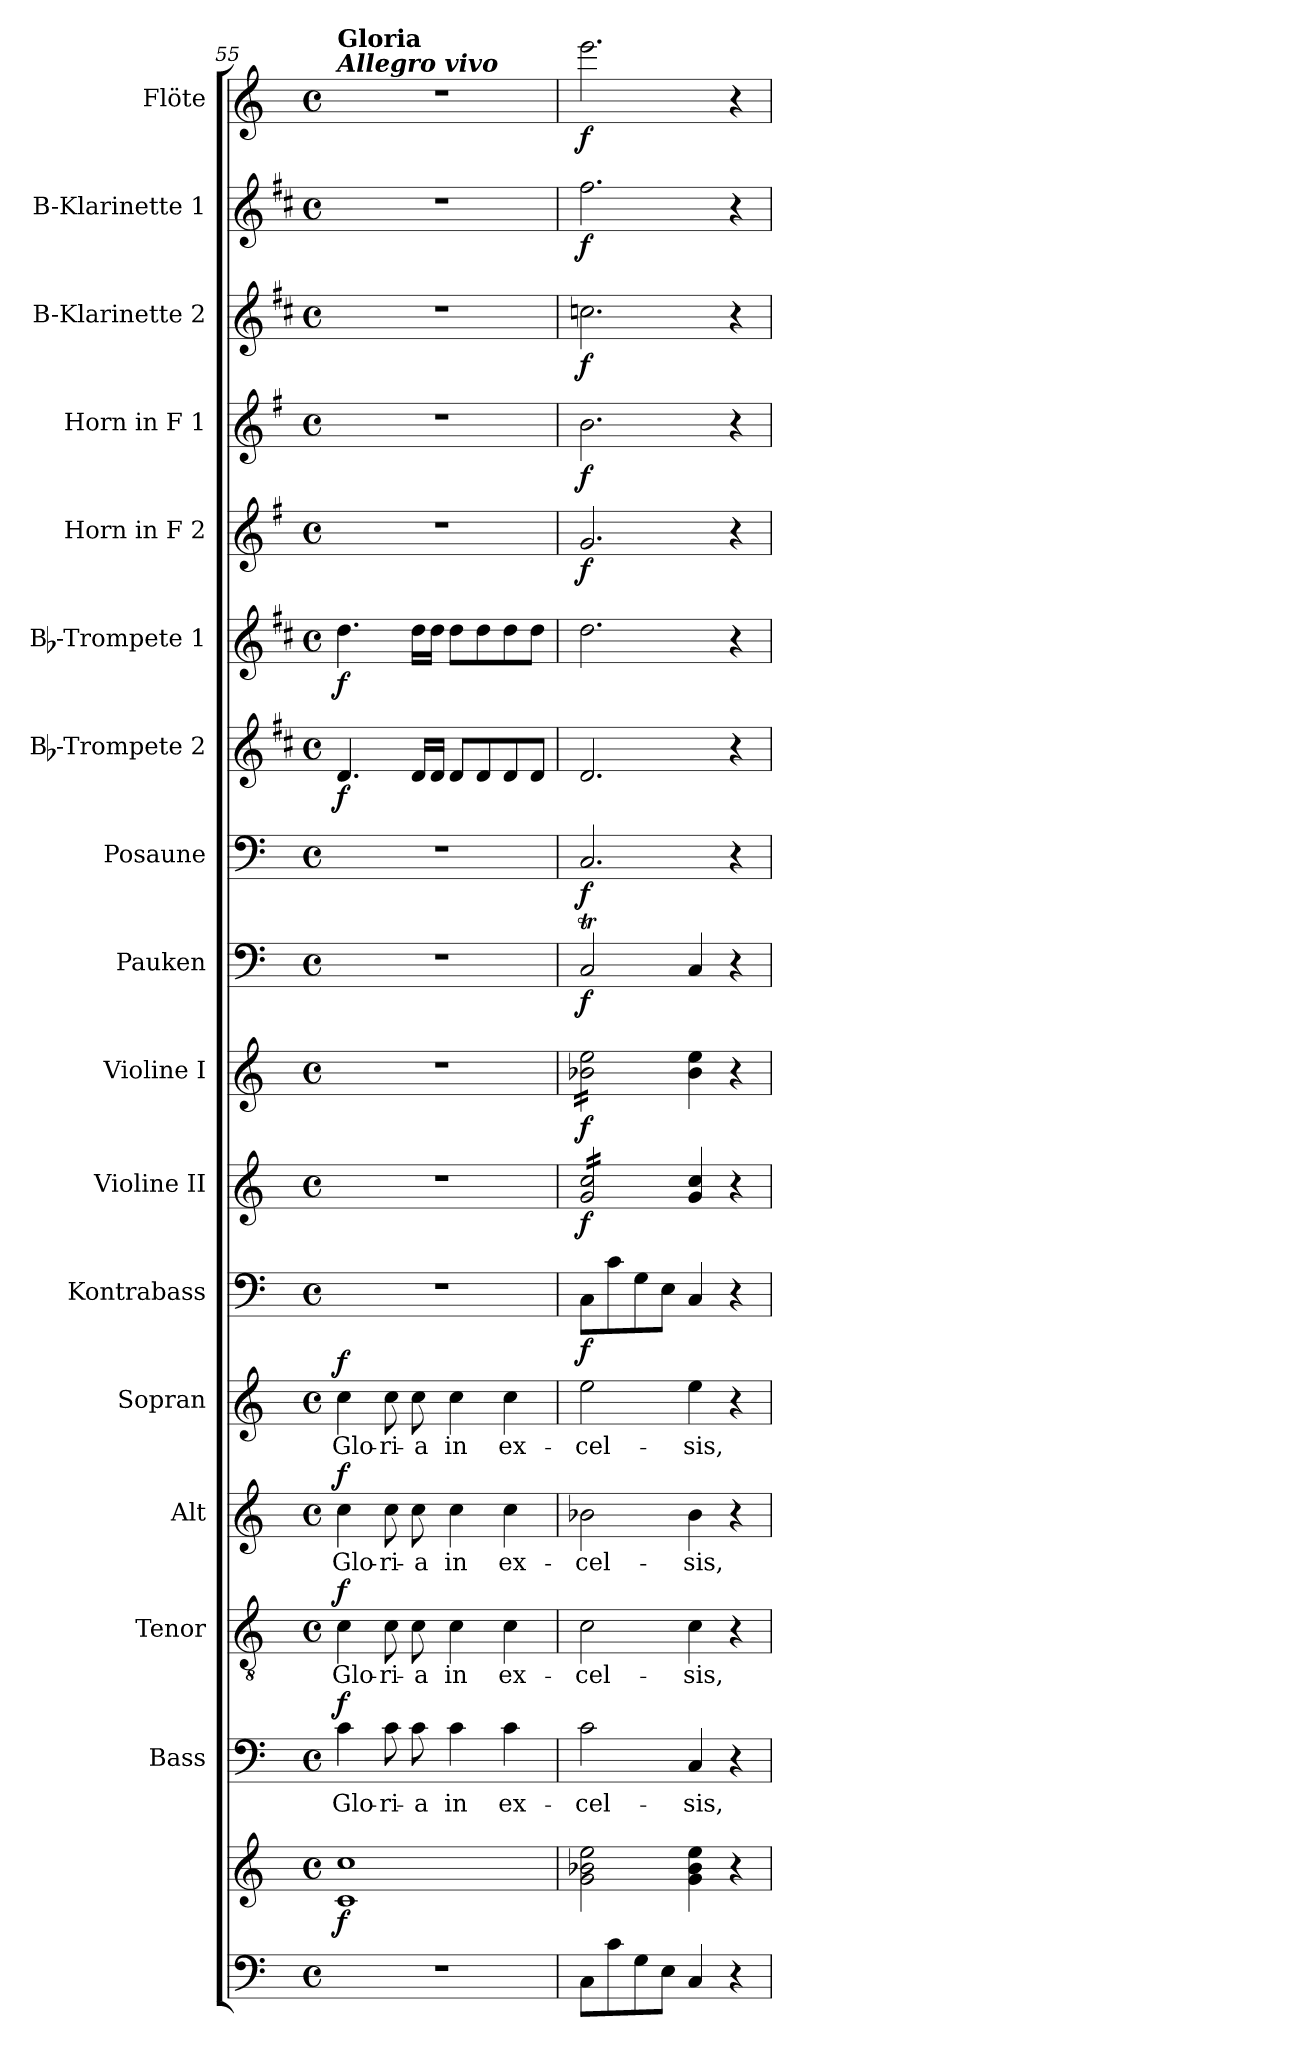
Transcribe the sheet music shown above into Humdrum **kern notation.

**kern	**kern	**dynam	**kern	**text	**dynam	**kern	**text	**dynam	**kern	**text	**dynam	**kern	**text	**dynam	**kern	**dynam	**kern	**dynam	**kern	**dynam	**kern	**dynam	**kern	**dynam	**kern	**dynam	**kern	**dynam	**kern	**dynam	**kern	**dynam	**kern	**dynam	**kern	**dynam	**kern	**dynam
*part17	*part17	*part17	*part16	*part16	*part16	*part15	*part15	*part15	*part14	*part14	*part14	*part13	*part13	*part13	*part12	*part12	*part11	*part11	*part10	*part10	*part9	*part9	*part8	*part8	*part7	*part7	*part6	*part6	*part5	*part5	*part4	*part4	*part3	*part3	*part2	*part2	*part1	*part1
*staff18	*staff17	*staff17/18	*staff16	*staff16	*staff16	*staff15	*staff15	*staff15	*staff14	*staff14	*staff14	*staff13	*staff13	*staff13	*staff12	*staff12	*staff11	*staff11	*staff10	*staff10	*staff9	*staff9	*staff8	*staff8	*staff7	*staff7	*staff6	*staff6	*staff5	*staff5	*staff4	*staff4	*staff3	*staff3	*staff2	*staff2	*staff1	*staff1
*	*	*	*I"Bass	*	*	*I"Tenor	*	*	*I"Alt	*	*	*I"Sopran	*	*	*I"Kontrabass	*	*I"Violine II	*	*I"Violine I	*	*I"Pauken	*	*I"Posaune	*	*I"Bb-Trompete 2	*	*I"Bb-Trompete 1	*	*I"Horn in F 2	*	*I"Horn in F 1	*	*I"B-Klarinette 2	*	*I"B-Klarinette 1	*	*I"Flöte	*
*	*	*	*I'B.	*	*	*I'T.	*	*	*I'A.	*	*	*I'S.	*	*	*I'Kb.	*	*I'Vl. II	*	*I'Vl. I	*	*I'Pk.	*	*I'Pos.	*	*I'Bb Trp. 2	*	*I'Bb Trp. 1	*	*I'Hrn. 2	*	*I'Hrn. 1	*	*I'B Kl. 2	*	*I'B Kl. 1	*	*I'Fl.	*
!!LO:PB:g=z
*clefF4	*clefG2	*	*clefF4	*	*	*clefGv2	*	*	*clefG2	*	*	*clefG2	*	*	*clefF4	*	*clefG2	*	*clefG2	*	*clefF4	*	*clefF4	*	*clefG2	*	*clefG2	*	*clefG2	*	*clefG2	*	*clefG2	*	*clefG2	*	*clefG2	*
*	*	*	*	*	*	*	*	*	*	*	*	*	*	*	*ITrd7c12	*	*	*	*	*	*	*	*	*	*ITrd1c2	*	*ITrd1c2	*	*ITrd4c7	*	*ITrd4c7	*	*ITrd1c2	*	*ITrd1c2	*	*	*
*k[]	*k[]	*	*k[]	*	*	*k[]	*	*	*k[]	*	*	*k[]	*	*	*k[]	*	*k[]	*	*k[]	*	*k[]	*	*k[]	*	*k[]	*	*k[]	*	*k[]	*	*k[]	*	*k[]	*	*k[]	*	*k[]	*
*C:	*C:	*	*C:	*	*	*C:	*	*	*C:	*	*	*C:	*	*	*C:	*	*C:	*	*C:	*	*C:	*	*C:	*	*C:	*	*C:	*	*C:	*	*C:	*	*C:	*	*C:	*	*C:	*
*M4/4	*M4/4	*	*M4/4	*	*	*M4/4	*	*	*M4/4	*	*	*M4/4	*	*	*M4/4	*	*M4/4	*	*M4/4	*	*M4/4	*	*M4/4	*	*M4/4	*	*M4/4	*	*M4/4	*	*M4/4	*	*M4/4	*	*M4/4	*	*M4/4	*
*met(c)	*met(c)	*	*met(c)	*	*	*met(c)	*	*	*met(c)	*	*	*met(c)	*	*	*met(c)	*	*met(c)	*	*met(c)	*	*met(c)	*	*met(c)	*	*met(c)	*	*met(c)	*	*met(c)	*	*met(c)	*	*met(c)	*	*met(c)	*	*met(c)	*
=55	=55	=55	=55	=55	=55	=55	=55	=55	=55	=55	=55	=55	=55	=55	=55	=55	=55	=55	=55	=55	=55	=55	=55	=55	=55	=55	=55	=55	=55	=55	=55	=55	=55	=55	=55	=55	=55	=55
!	!	!	!	!	!	!	!	!	!	!	!	!	!	!	!	!	!	!	!	!	!	!	!	!	!	!	!	!	!	!	!	!	!	!	!	!	!LO:TX:a:Bi:t=Allegro vivo	!
!	!	!	!	!	!	!	!	!	!	!	!	!	!	!	!	!	!	!	!	!	!	!	!	!	!	!	!	!	!	!	!	!	!	!	!	!	!LO:TX:a:B:t=Gloria	!
!	!	!LO:DY:b	!	!LO:LY:b	!LO:DY:a	!	!LO:LY:b	!LO:DY:a	!	!LO:LY:b	!LO:DY:a	!	!LO:LY:b	!LO:DY:a	!	!	!	!	!	!	!	!	!	!	!	!LO:DY:b	!	!LO:DY:b	!	!	!	!	!	!	!	!	!	!
1r	1c 1cc	f	4c\	Glo-	f	4c\	Glo-	f	4cc\	Glo-	f	4cc\	Glo-	f	1r	.	1r	.	1r	.	1r	.	1r	.	4.c/	f	4.cc\	f	1r	.	1r	.	1r	.	1r	.	1r	.
!	!	!	!	!LO:LY:b	!	!	!LO:LY:b	!	!	!LO:LY:b	!	!	!LO:LY:b	!	!	!	!	!	!	!	!	!	!	!	!	!	!	!	!	!	!	!	!	!	!	!	!	!
.	.	.	8c\	-ri-	.	8c\	-ri-	.	8cc\	-ri-	.	8cc\	-ri-	.	.	.	.	.	.	.	.	.	.	.	.	.	.	.	.	.	.	.	.	.	.	.	.	.
!	!	!	!	!LO:LY:b	!	!	!LO:LY:b	!	!	!LO:LY:b	!	!	!LO:LY:b	!	!	!	!	!	!	!	!	!	!	!	!	!	!	!	!	!	!	!	!	!	!	!	!	!
.	.	.	8c\	-a	.	8c\	-a	.	8cc\	-a	.	8cc\	-a	.	.	.	.	.	.	.	.	.	.	.	16c/LL	.	16cc\LL	.	.	.	.	.	.	.	.	.	.	.
.	.	.	.	.	.	.	.	.	.	.	.	.	.	.	.	.	.	.	.	.	.	.	.	.	16c/JJ	.	16cc\JJ	.	.	.	.	.	.	.	.	.	.	.
!	!	!	!	!LO:LY:b	!	!	!LO:LY:b	!	!	!LO:LY:b	!	!	!LO:LY:b	!	!	!	!	!	!	!	!	!	!	!	!	!	!	!	!	!	!	!	!	!	!	!	!	!
.	.	.	4c\	in	.	4c\	in	.	4cc\	in	.	4cc\	in	.	.	.	.	.	.	.	.	.	.	.	8c/L	.	8cc\L	.	.	.	.	.	.	.	.	.	.	.
.	.	.	.	.	.	.	.	.	.	.	.	.	.	.	.	.	.	.	.	.	.	.	.	.	8c/	.	8cc\	.	.	.	.	.	.	.	.	.	.	.
!	!	!	!	!LO:LY:b	!	!	!LO:LY:b	!	!	!LO:LY:b	!	!	!LO:LY:b	!	!	!	!	!	!	!	!	!	!	!	!	!	!	!	!	!	!	!	!	!	!	!	!	!
.	.	.	4c\	ex-	.	4c\	ex-	.	4cc\	ex-	.	4cc\	ex-	.	.	.	.	.	.	.	.	.	.	.	8c/	.	8cc\	.	.	.	.	.	.	.	.	.	.	.
.	.	.	.	.	.	.	.	.	.	.	.	.	.	.	.	.	.	.	.	.	.	.	.	.	8c/J	.	8cc\J	.	.	.	.	.	.	.	.	.	.	.
=56	=56	=56	=56	=56	=56	=56	=56	=56	=56	=56	=56	=56	=56	=56	=56	=56	=56	=56	=56	=56	=56	=56	=56	=56	=56	=56	=56	=56	=56	=56	=56	=56	=56	=56	=56	=56	=56	=56
!	!	!	!	!LO:LY:b	!	!	!LO:LY:b	!	!	!LO:LY:b	!	!	!LO:LY:b	!	!	!LO:DY:b	!	!LO:DY:b	!	!LO:DY:b	!	!LO:DY:b	!	!LO:DY:b	!	!	!	!	!	!LO:DY:b	!	!LO:DY:b	!	!LO:DY:b	!	!LO:DY:b	!	!LO:DY:b
*	*	*	*	*	*	*	*	*	*	*	*	*	*	*	*	*	*tremolo	*	*	*	*	*	*	*	*	*	*	*	*	*	*	*	*	*	*	*	*	*
*	*	*	*	*	*	*	*	*	*	*	*	*	*	*	*	*	*	*	*tremolo	*	*	*	*	*	*	*	*	*	*	*	*	*	*	*	*	*	*	*
8C\L	2g\ 2b-X\ 2ee\	.	2c\	-cel-	.	2c\	-cel-	.	2b-X\	-cel-	.	2ee\	-cel-	.	8CC\L	f	16g/ 16cc/LL	f	16b-X\ 16ee\LL	f	2CT/	f	2.C/	f	2.c/	.	2.cc\	.	2.c/	f	2.e\	f	2.b-X\	f	2.ee\	f	2.eee\	f
.	.	.	.	.	.	.	.	.	.	.	.	.	.	.	.	.	16g/ 16cc/	.	16b-X\ 16ee\	.	.	.	.	.	.	.	.	.	.	.	.	.	.	.	.	.	.	.
8c\	.	.	.	.	.	.	.	.	.	.	.	.	.	.	8C\	.	16g/ 16cc/	.	16b-X\ 16ee\	.	.	.	.	.	.	.	.	.	.	.	.	.	.	.	.	.	.	.
.	.	.	.	.	.	.	.	.	.	.	.	.	.	.	.	.	16g/ 16cc/	.	16b-X\ 16ee\	.	.	.	.	.	.	.	.	.	.	.	.	.	.	.	.	.	.	.
8G\	.	.	.	.	.	.	.	.	.	.	.	.	.	.	8GG\	.	16g/ 16cc/	.	16b-X\ 16ee\	.	.	.	.	.	.	.	.	.	.	.	.	.	.	.	.	.	.	.
.	.	.	.	.	.	.	.	.	.	.	.	.	.	.	.	.	16g/ 16cc/	.	16b-X\ 16ee\	.	.	.	.	.	.	.	.	.	.	.	.	.	.	.	.	.	.	.
8E\J	.	.	.	.	.	.	.	.	.	.	.	.	.	.	8EE\J	.	16g/ 16cc/	.	16b-X\ 16ee\	.	.	.	.	.	.	.	.	.	.	.	.	.	.	.	.	.	.	.
.	.	.	.	.	.	.	.	.	.	.	.	.	.	.	.	.	16g/ 16cc/JJ	.	16b-X\ 16ee\JJ	.	.	.	.	.	.	.	.	.	.	.	.	.	.	.	.	.	.	.
*	*	*	*	*	*	*	*	*	*	*	*	*	*	*	*	*	*	*	*Xtremolo	*	*	*	*	*	*	*	*	*	*	*	*	*	*	*	*	*	*	*
*	*	*	*	*	*	*	*	*	*	*	*	*	*	*	*	*	*Xtremolo	*	*	*	*	*	*	*	*	*	*	*	*	*	*	*	*	*	*	*	*	*
!	!	!	!	!LO:LY:b	!	!	!LO:LY:b	!	!	!LO:LY:b	!	!	!LO:LY:b	!	!	!	!	!	!	!	!	!	!	!	!	!	!	!	!	!	!	!	!	!	!	!	!	!
4C/	4g\ 4b-\ 4ee\	.	4C/	-sis,	.	4c\	-sis,	.	4b-\	-sis,	.	4ee\	-sis,	.	4CC/	.	4g/ 4cc/	.	4b-\ 4ee\	.	4CTTT/	.	.	.	.	.	.	.	.	.	.	.	.	.	.	.	.	.
4r	4r	.	4r	.	.	4r	.	.	4r	.	.	4r	.	.	4r	.	4r	.	4r	.	4r	.	4r	.	4r	.	4r	.	4r	.	4r	.	4r	.	4r	.	4r	.
=	=	=	=	=	=	=	=	=	=	=	=	=	=	=	=	=	=	=	=	=	=	=	=	=	=	=	=	=	=	=	=	=	=	=	=	=	=	=
*-	*-	*-	*-	*-	*-	*-	*-	*-	*-	*-	*-	*-	*-	*-	*-	*-	*-	*-	*-	*-	*-	*-	*-	*-	*-	*-	*-	*-	*-	*-	*-	*-	*-	*-	*-	*-	*-	*-
